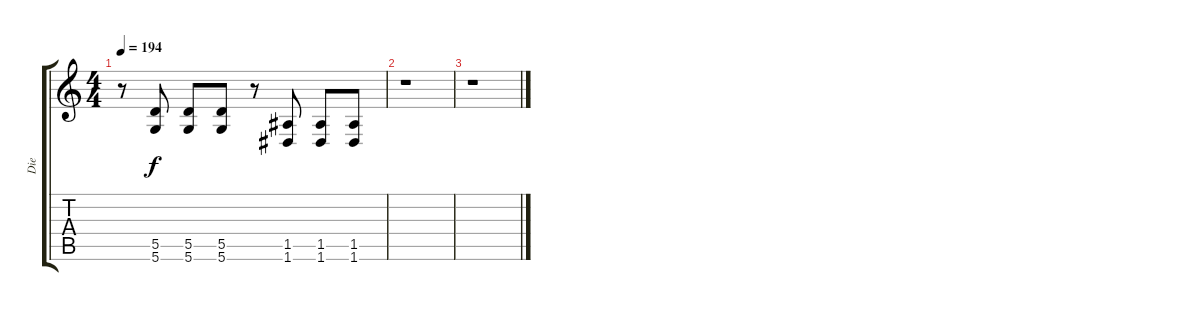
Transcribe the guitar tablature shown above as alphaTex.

\track ("Die" "Die") {instrument distortionguitar}
\staff {score tabs}
\tuning (E4 B3 G3 D3 A2 D2) {hide}
\ts (4 4)
\tempo 194
\clef g2
\ks c
r.8{dy f} (5.5 5.6).8 (5.5 5.6).8 (5.5 5.6).8 r.8 (1.5 1.6).8 (1.5 1.6).8 (1.5 1.6).8 |
r.1 |
r.1
